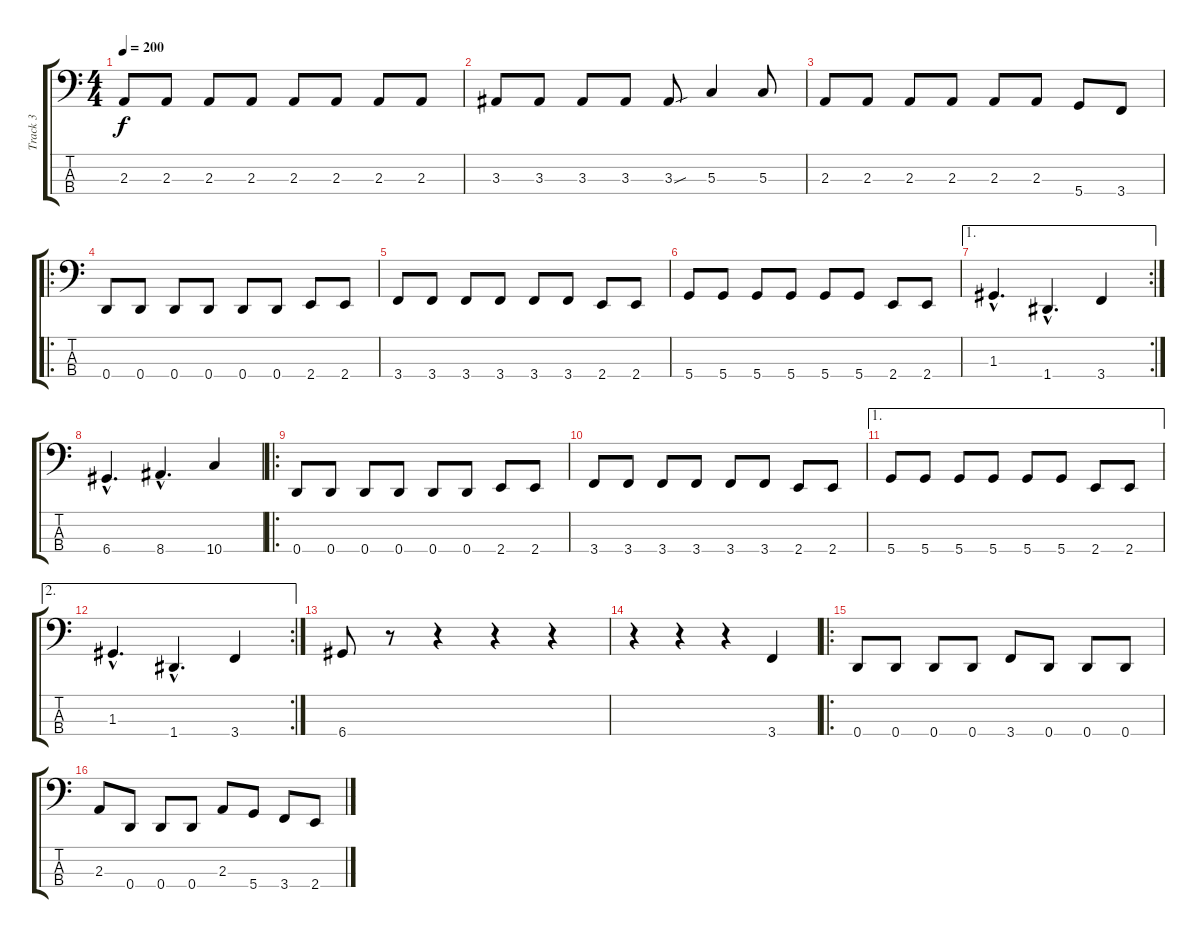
\track ("Track 3" "Track 3") {instrument electricbassfinger}
\staff {score tabs}
\tuning (F2 C2 G1 D1) {hide}
\ts (4 4)
\tempo 200
\clef f4
\ks c
2.3.8{dy f} 2.3.8 2.3.8 2.3.8 2.3.8 2.3.8 2.3.8 2.3.8 |
3.3.8 3.3.8 3.3.8 3.3.8 3.3{sou}.8 5.3.4 5.3.8 |
2.3.8 2.3.8 2.3.8 2.3.8 2.3.8 2.3.8 5.4.8 3.4.8 |
\ro
0.4.8 0.4.8 0.4.8 0.4.8 0.4.8 0.4.8 2.4.8 2.4.8 |
3.4.8 3.4.8 3.4.8 3.4.8 3.4.8 3.4.8 2.4.8 2.4.8 |
5.4.8 5.4.8 5.4.8 5.4.8 5.4.8 5.4.8 2.4.8 2.4.8 |
\ae 1
\rc 2
1.3{hac}.4{d} 1.4{hac}.4{d} 3.4.4 |
6.4{hac}.4{d} 8.4{hac}.4{d} 10.4.4 |
\ro
0.4.8 0.4.8 0.4.8 0.4.8 0.4.8 0.4.8 2.4.8 2.4.8 |
3.4.8 3.4.8 3.4.8 3.4.8 3.4.8 3.4.8 2.4.8 2.4.8 |
\ae 1
5.4.8 5.4.8 5.4.8 5.4.8 5.4.8 5.4.8 2.4.8 2.4.8 |
\ae 2
\rc 2
1.3{hac}.4{d} 1.4{hac}.4{d} 3.4.4 |
6.4.8 r.8 r.4 r.4 r.4 |
r.4 r.4 r.4 3.4.4 |
\ro
0.4.8 0.4.8 0.4.8 0.4.8 3.4.8 0.4.8 0.4.8 0.4.8 |
2.3.8 0.4.8 0.4.8 0.4.8 2.3.8 5.4.8 3.4.8 2.4.8
